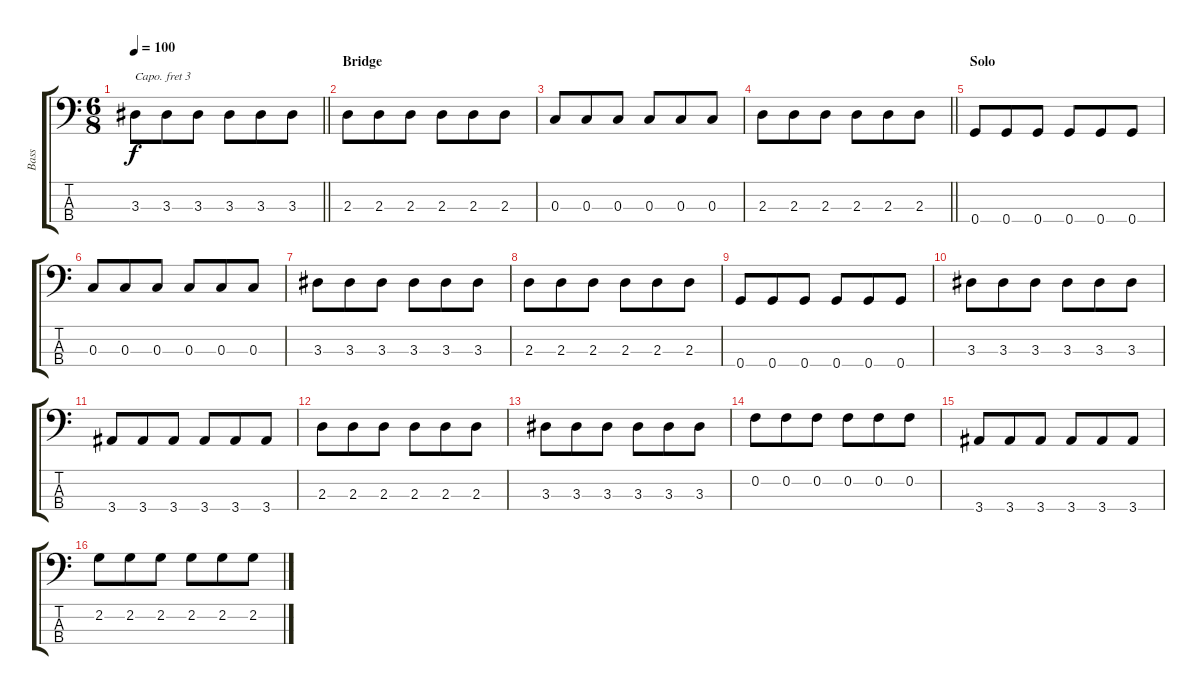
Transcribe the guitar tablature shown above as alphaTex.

\track ("Bass" "Bass") {instrument electricbassfinger}
\staff {score tabs}
\capo 3
\tuning (G2 D2 A1 E1) {hide}
\ts (6 8)
\tempo 100
\clef f4
\barLineRight lightlight
\ks c
3.3.8{dy f} 3.3.8 3.3.8 3.3.8 3.3.8 3.3.8 |
\section ("" "Bridge")
2.3.8 2.3.8 2.3.8 2.3.8 2.3.8 2.3.8 |
0.3.8 0.3.8 0.3.8 0.3.8 0.3.8 0.3.8 |
\barLineRight lightlight
2.3.8 2.3.8 2.3.8 2.3.8 2.3.8 2.3.8 |
\section ("" "Solo")
0.4.8 0.4.8 0.4.8 0.4.8 0.4.8 0.4.8 |
0.3.8 0.3.8 0.3.8 0.3.8 0.3.8 0.3.8 |
3.3.8 3.3.8 3.3.8 3.3.8 3.3.8 3.3.8 |
2.3.8 2.3.8 2.3.8 2.3.8 2.3.8 2.3.8 |
0.4.8 0.4.8 0.4.8 0.4.8 0.4.8 0.4.8 |
3.3.8 3.3.8 3.3.8 3.3.8 3.3.8 3.3.8 |
3.4.8 3.4.8 3.4.8 3.4.8 3.4.8 3.4.8 |
2.3.8 2.3.8 2.3.8 2.3.8 2.3.8 2.3.8 |
3.3.8 3.3.8 3.3.8 3.3.8 3.3.8 3.3.8 |
0.2.8 0.2.8 0.2.8 0.2.8 0.2.8 0.2.8 |
3.4.8 3.4.8 3.4.8 3.4.8 3.4.8 3.4.8 |
2.2.8 2.2.8 2.2.8 2.2.8 2.2.8 2.2.8
